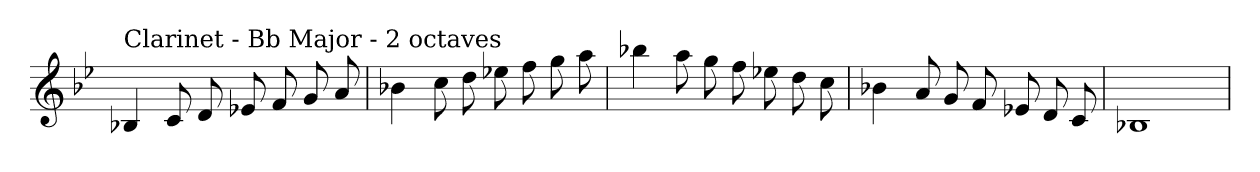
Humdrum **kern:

**kern
*part1
*staff1
*clefG2
*k[b-e-]
*B-:
=
!LO:TX:a:t=Clarinet - Bb Major - 2 octaves
4B-X
8c
8d
8e-X
8f
8g
8a
=
4b-X
8cc
8dd
8ee-X
8ff
8gg
8aa
=
4bb-X
8aa
8gg
8ff
8ee-X
8dd
8cc
=
4b-X
8a
8g
8f
8e-X
8d
8c
=
1B-X
=
*-
